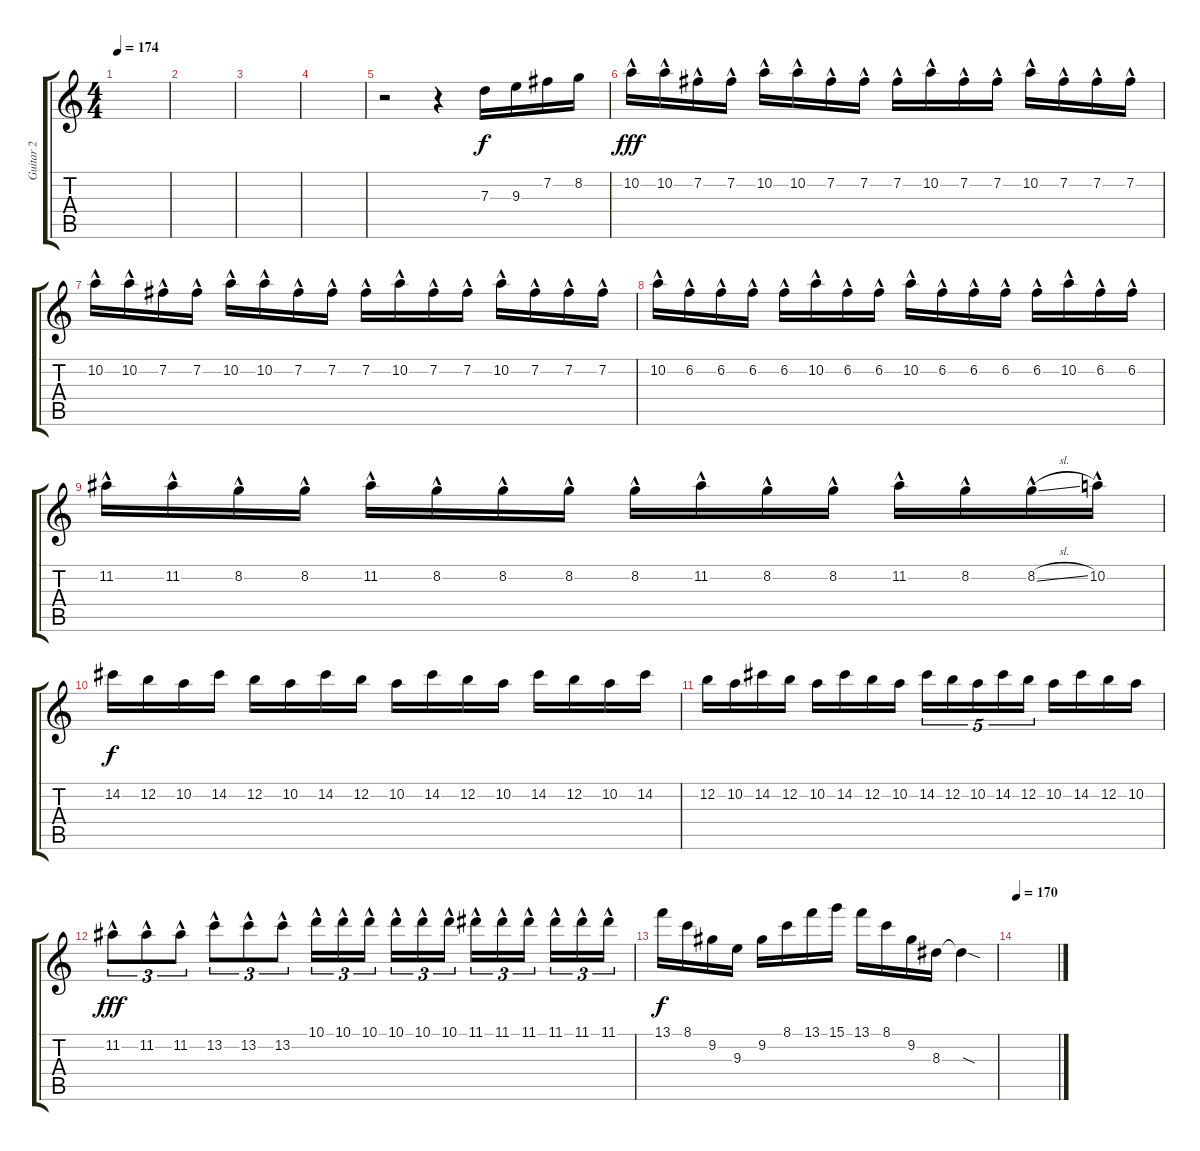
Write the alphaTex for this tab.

\track ("Guitar 2" "Guitar 2") {instrument distortionguitar}
\staff {score tabs}
\tuning (E4 B3 G3 D3 A2 D2) {hide}
\ts (4 4)
\tempo 174
\clef g2
\ks c
|
|
|
|
r.2 r.4 7.3.16 9.3.16 7.2.16 8.2.16 |
10.2{hac}.16{dy fff} 10.2{hac}.16 7.2{hac}.16 7.2{hac}.16 10.2{hac}.16 10.2{hac}.16 7.2{hac}.16 7.2{hac}.16 7.2{hac}.16 10.2{hac}.16 7.2{hac}.16 7.2{hac}.16 10.2{hac}.16 7.2{hac}.16 7.2{hac}.16 7.2{hac}.16 |
10.2{hac}.16 10.2{hac}.16 7.2{hac}.16 7.2{hac}.16 10.2{hac}.16 10.2{hac}.16 7.2{hac}.16 7.2{hac}.16 7.2{hac}.16 10.2{hac}.16 7.2{hac}.16 7.2{hac}.16 10.2{hac}.16 7.2{hac}.16 7.2{hac}.16 7.2{hac}.16 |
10.2{hac}.16 6.2{hac}.16 6.2{hac}.16 6.2{hac}.16 6.2{hac}.16 10.2{hac}.16 6.2{hac}.16 6.2{hac}.16 10.2{hac}.16 6.2{hac}.16 6.2{hac}.16 6.2{hac}.16 6.2{hac}.16 10.2{hac}.16 6.2{hac}.16 6.2{hac}.16 |
11.2{hac}.16 11.2{hac}.16 8.2{hac}.16 8.2{hac}.16 11.2{hac}.16 8.2{hac}.16 8.2{hac}.16 8.2{hac}.16 8.2{hac}.16 11.2{hac}.16 8.2{hac}.16 8.2{hac}.16 11.2{hac}.16 8.2{hac}.16 8.2{sl hac}.16 10.2{hac}.16 |
14.2.16{dy f} 12.2.16 10.2.16 14.2.16 12.2.16 10.2.16 14.2.16 12.2.16 10.2.16 14.2.16 12.2.16 10.2.16 14.2.16 12.2.16 10.2.16 14.2.16 |
12.2.16 10.2.16 14.2.16 12.2.16 10.2.16 14.2.16 12.2.16 10.2.16 14.2.16{tu (5 4)} 12.2.16{tu (5 4)} 10.2.16{tu (5 4)} 14.2.16{tu (5 4)} 12.2.16{tu (5 4)} 10.2.16 14.2.16 12.2.16 10.2.16 |
11.2{hac}.8{tu (3 2) dy fff} 11.2{hac}.8{tu (3 2)} 11.2{hac}.8{tu (3 2)} 13.2{hac}.8{tu (3 2)} 13.2{hac}.8{tu (3 2)} 13.2{hac}.8{tu (3 2)} 10.1{hac}.16{tu (3 2)} 10.1{hac}.16{tu (3 2)} 10.1{hac}.16{tu (3 2) beam splitsecondary} 10.1{hac}.16{tu (3 2)} 10.1{hac}.16{tu (3 2)} 10.1{hac}.16{tu (3 2)} 11.1{hac}.16{tu (3 2)} 11.1{hac}.16{tu (3 2)} 11.1{hac}.16{tu (3 2) beam splitsecondary} 11.1{hac}.16{tu (3 2)} 11.1{hac}.16{tu (3 2)} 11.1{hac}.16{tu (3 2)} |
13.1.16{dy f} 8.1.16 9.2.16 9.3.16 9.2.16 8.1.16 13.1.16 15.1.16 13.1.16 8.1.16 9.2.16 8.3.16 8.3{sod t}.4 |
\tempo 164
\tempo 170
